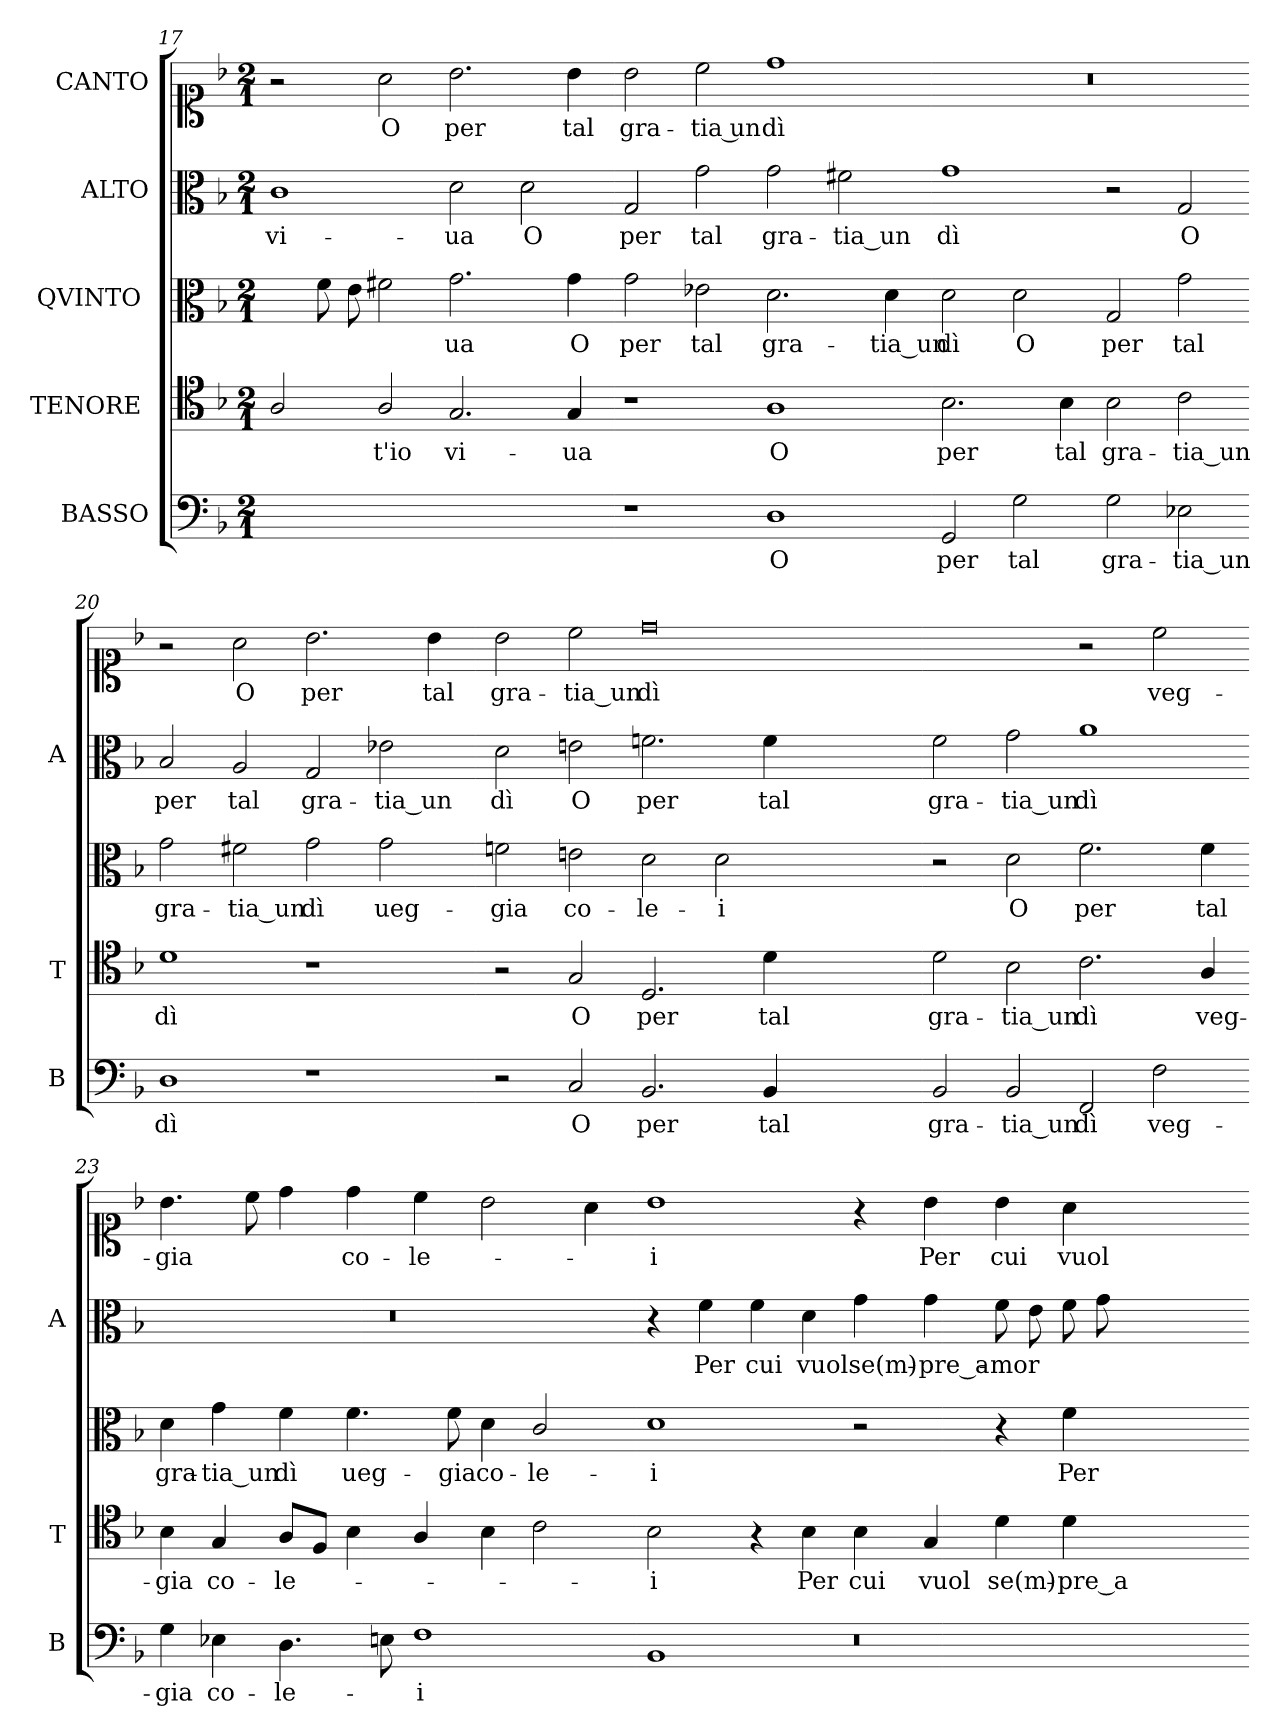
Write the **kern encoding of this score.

**kern	**text	**kern	**text	**kern	**text	**kern	**text	**kern	**text
*part5	*part5	*part4	*part4	*part3	*part3	*part2	*part2	*part1	*part1
*staff5	*staff5	*staff4	*staff4	*staff3	*staff3	*staff2	*staff2	*staff1	*staff1
*I"BASSO	*	*I"TENORE 	*	*I"QVINTO 	*	*I"ALTO	*	*I"CANTO	*
*I'B	*	*I'T	*	*	*	*I'A	*	*	*
*clefF4	*	*clefC4	*	*clefC3	*	*clefC3	*	*clefC1	*
*k[b-]	*	*k[b-]	*	*k[b-]	*	*k[b-]	*	*k[b-]	*
*M2/1	*	*M2/1	*	*M2/1	*	*M2/1	*	*M2/1	*
=17	=17	=17	=17	=17	=17	=17	=17	=17	=17
0ryy	.	2A/	.	4ryy	.	1c	vi-	2r	.
.	.	.	.	8f\	.	.	.	.	.
.	.	.	.	8e\	.	.	.	.	.
.	.	2A/	-t'io	2f#X\	.	.	.	2a\	O
.	.	2.G/	vi-	2.g\	-ua	2d\	-ua	2.b-\	per
.	.	.	.	.	.	2d\	O	.	.
.	.	4G/	-ua	4g\	O	.	.	4b-\	tal
=18-	=18-	=18-	=18-	=18-	=18-	=18-	=18-	=18-	=18-
1r	.	1r	.	2g\	per	2G/	per	2b-\	gra-
.	.	.	.	2e-X\	tal	2g\	tal	2cc\	-tia un
1D	O	1A	O	2.d\	gra-	2g\	gra-	1dd	dì
.	.	.	.	.	.	2f#X\	-tia_un	.	.
.	.	.	.	4d\	-tia_un	.	.	.	.
=19-	=19-	=19-	=19-	=19-	=19-	=19-	=19-	=19-	=19-
2GG/	per	2.B-\	per	2d\	dì	1g	dì	0r	.
2G\	tal	.	.	2d\	O	.	.	.	.
.	.	4B-\	tal	.	.	.	.	.	.
2G\	gra-	2B-\	gra-	2G/	per	2r	.	.	.
2E-X\	-tia_un	2c\	-tia_un	2g\	tal	2G/	O	.	.
=20-	=20-	=20-	=20-	=20-	=20-	=20-	=20-	=20-	=20-
1D	dì	1d	dì	2g\	gra-	2B-/	per	2r	.
.	.	.	.	2f#X\	-tia_un	2A/	tal	2a\	O
1r	.	1r	.	2g\	dì	2G/	gra-	2.b-\	per
.	.	.	.	2g\	ueg-	2e-X\	-tia_un	.	.
.	.	.	.	.	.	.	.	4b-\	tal
=21-	=21-	=21-	=21-	=21-	=21-	=21-	=21-	=21-	=21-
2r	.	2r	.	2fn\	-gia	2d\	dì	2b-\	gra-
2C/	O	2G/	O	2en\	co-	2en\	O	2cc\	-tia_un
2.BB-/	per	2.D/	per	2d\	-le-	2.fn\	per	0dd	dì
.	.	.	.	2d\	-i	.	.	.	.
4BB-/	tal	4d\	tal	.	.	4f\	tal	.	.
1ryy	.	1ryy	.	1ryy	.	1ryy	.	.	.
=22-	=22-	=22-	=22-	=22-	=22-	=22-	=22-	=22-	=22-
2BB-/	gra-	2d\	gra-	2r	.	2f\	gra-	1ryy	.
2BB-/	-tia_un	2B-\	-tia_un	2d\	O	2g\	-tia_un	.	.
2FF/	dì	2.c\	dì	2.f\	per	1a	dì	2r	.
2F\	veg-	.	.	.	.	.	.	2cc\	veg-
.	.	4A/	veg-	4f\	tal	.	.	.	.
=23-	=23-	=23-	=23-	=23-	=23-	=23-	=23-	=23-	=23-
4G\	-gia	4B-\	-gia	4d\	gra-	0r	.	4.b-\	-gia
4E-X\	co-	4G/	co-	4g\	-tia_un	.	.	.	.
.	.	.	.	.	.	.	.	8cc\	.
4.D\	-le-	8AL	-le-	4f\	dì	.	.	4dd\	.
.	.	8FJ	.	.	.	.	.	.	.
.	.	4B-\	.	4.f\	ueg-	.	.	4dd\	co-
8En	.	.	.	.	.	.	.	.	.
1F	-i	4A/	.	.	.	.	.	4cc\	-le-
.	.	.	.	8f\	-gia	.	.	.	.
.	.	4B-\	.	4d\	co-	.	.	2b-\	.
.	.	2c\	.	2c/	-le-	.	.	.	.
.	.	.	.	.	.	.	.	4a\	.
=24-	=24-	=24-	=24-	=24-	=24-	=24-	=24-	=24-	=24-
1BB-	.	2B-\	-i	1d	-i	4r	.	1b-	-i
.	.	.	.	.	.	4f\	Per	.	.
.	.	4r	.	.	.	4f\	cui	.	.
.	.	4B-\	Per	.	.	4d\	vuol	.	.
0r	.	4B-\	cui	2r	.	4g\	se(m)-	4r	.
.	.	4G/	vuol	.	.	4g\	-pre_a-	4b-\	Per
.	.	4d\	se(m)-	4r	.	8f\	-mor	4b-\	cui
.	.	.	.	.	.	8e\	.	.	.
.	.	4d\	-pre_a-	4f\	Per	8f\	.	4a\	vuol
.	.	.	.	.	.	8g\	.	.	.
.	.	1ryy	.	1ryy	.	1ryy	.	1ryy	.
=-	=-	=-	=-	=-	=-	=-	=-	=-	=-
*-	*-	*-	*-	*-	*-	*-	*-	*-	*-
